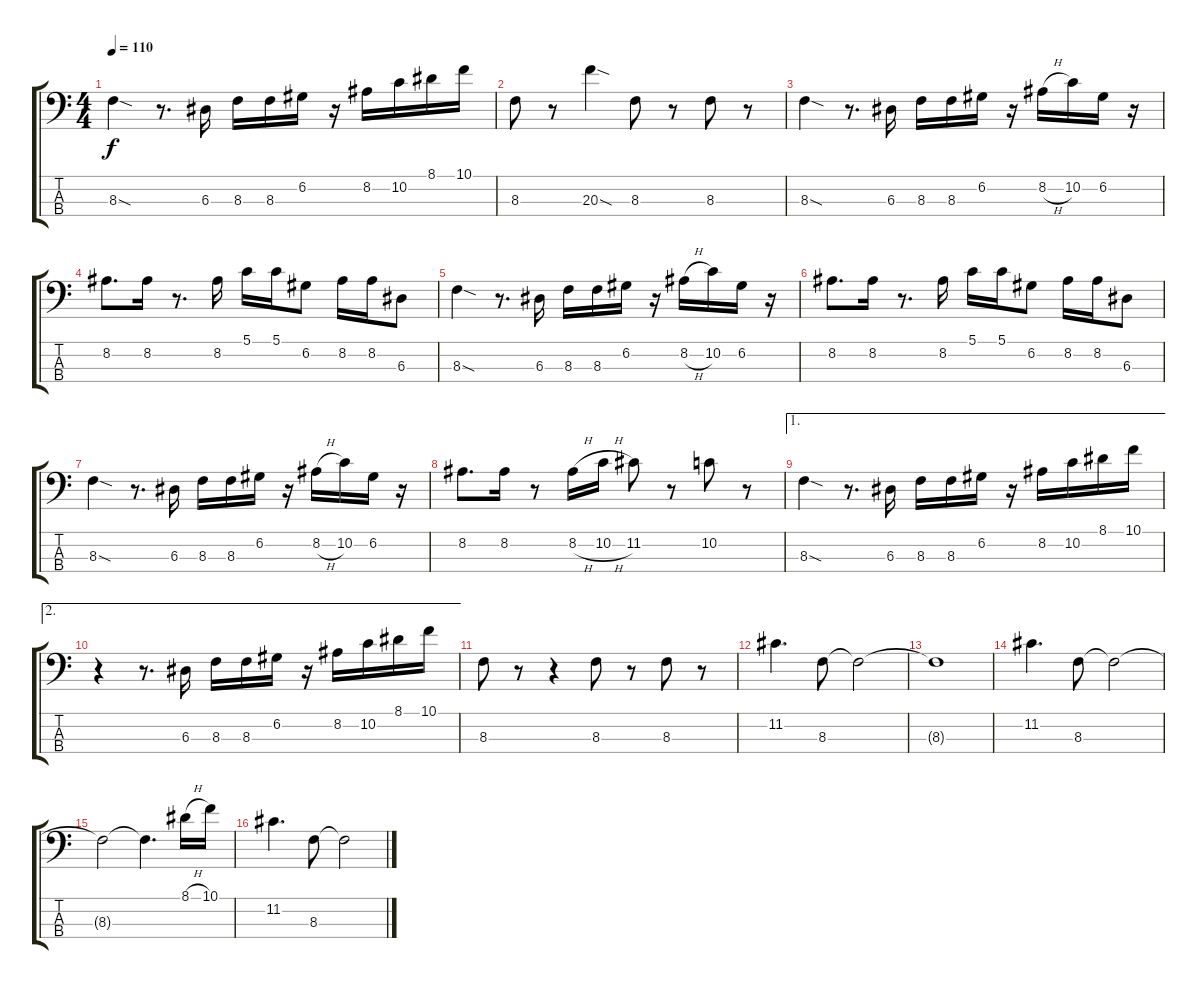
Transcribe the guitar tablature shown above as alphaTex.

\track "" {instrument electricbassfinger}
\staff {score tabs}
\tuning (G2 D2 A1 E1) {hide}
\ts (4 4)
\tempo 110
\clef f4
\ks c
8.3{sod}.4{dy f} r.8{d} 6.3.16 8.3.16 8.3.16 6.2.16 r.16 8.2.16 10.2.16 8.1.16 10.1.16 |
8.3.8 r.8 20.3{sod}.4 8.3.8 r.8 8.3.8 r.8 |
8.3{sod}.4 r.8{d} 6.3.16 8.3.16 8.3.16 6.2.16 r.16 8.2{h}.16 10.2.16 6.2.16 r.16 |
8.2.8{d} 8.2.16 r.8{d} 8.2.16 5.1.16 5.1.16 6.2.8 8.2.16 8.2.16 6.3.8 |
8.3{sod}.4 r.8{d} 6.3.16 8.3.16 8.3.16 6.2.16 r.16 8.2{h}.16 10.2.16 6.2.16 r.16 |
8.2.8{d} 8.2.16 r.8{d} 8.2.16 5.1.16 5.1.16 6.2.8 8.2.16 8.2.16 6.3.8 |
8.3{sod}.4 r.8{d} 6.3.16 8.3.16 8.3.16 6.2.16 r.16 8.2{h}.16 10.2.16 6.2.16 r.16 |
8.2.8{d} 8.2.16 r.8 8.2{h}.16 10.2{h}.16 11.2.8 r.8 10.2.8 r.8 |
\ae 1
8.3{sod}.4 r.8{d} 6.3.16 8.3.16 8.3.16 6.2.16 r.16 8.2.16 10.2.16 8.1.16 10.1.16 |
\ae 2
r.4 r.8{d} 6.3.16 8.3.16 8.3.16 6.2.16 r.16 8.2.16 10.2.16 8.1.16 10.1.16 |
8.3.8 r.8 r.4 8.3.8 r.8 8.3.8 r.8 |
11.2.4{d} 8.3.8 8.3{t}.2 |
8.3{t}.1 |
11.2.4{d} 8.3.8 8.3{t}.2 |
8.3{t}.2 8.3{t}.4{d} 8.1{h}.16 10.1.16 |
11.2.4{d} 8.3.8 8.3{t}.2
